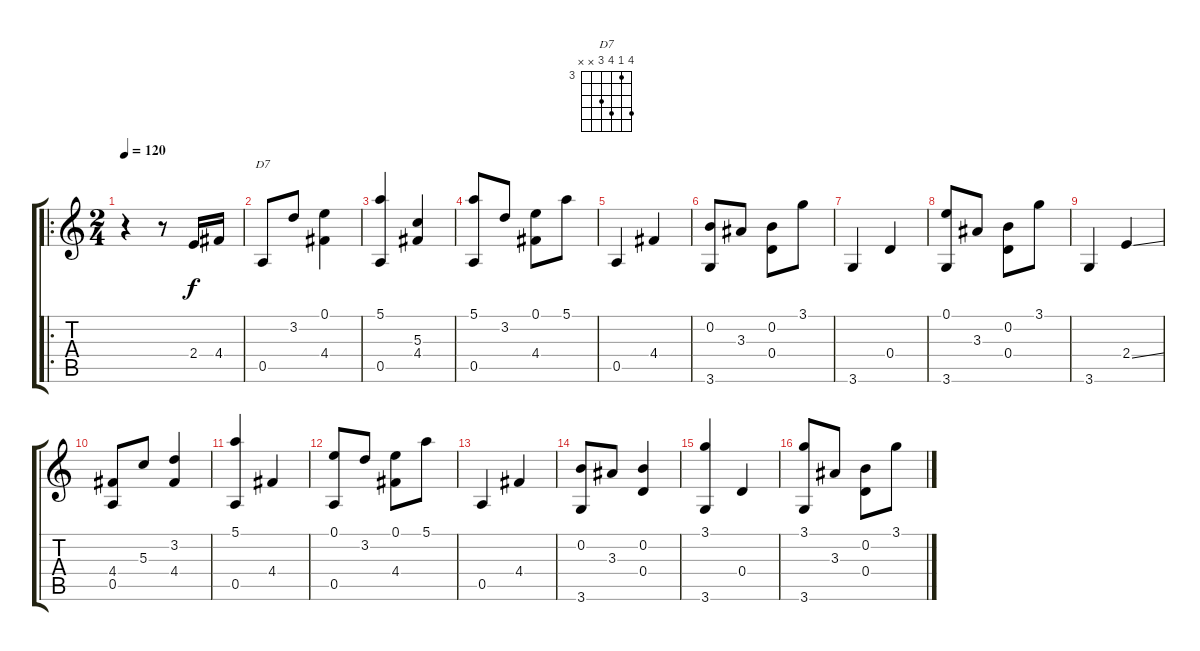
\track "" {instrument acousticguitarnylon}
\staff {score tabs}
\tuning (E4 B3 G3 D3 A2 E2) {hide}
\chord ("D7" 6 3 6 5 x x) {firstfret 3}
\ro
\ts (2 4)
\tempo 120
\clef g2
\ks c
r.4{dy f instrument acousticguitarnylon} r.8 2.4.16 4.4.16 |
0.5.8{ch "D7"} 3.2.8 (0.1 4.4).4 |
(5.1 0.5).4 (5.3 4.4).4 |
(5.1 0.5).8 3.2.8 (0.1 4.4).8 5.1.8 |
0.5.4 4.4.4 |
(0.2 3.6).8 3.3.8 (0.2 0.4).8 3.1.8 |
3.6.4 0.4.4 |
(0.1 3.6).8 3.3.8 (0.2 0.4).8 3.1.8 |
3.6.4 2.4{ss}.4 |
(4.4 0.5).8 5.3.8 (3.2 4.4).4 |
(5.1 0.5).4 4.4.4 |
(0.1 0.5).8 3.2.8 (0.1 4.4).8 5.1.8 |
0.5.4 4.4.4 |
(0.2 3.6).8 3.3.8 (0.2 0.4).4 |
(3.1 3.6).4 0.4.4 |
(3.1 3.6).8 3.3.8 (0.2 0.4).8 3.1.8
